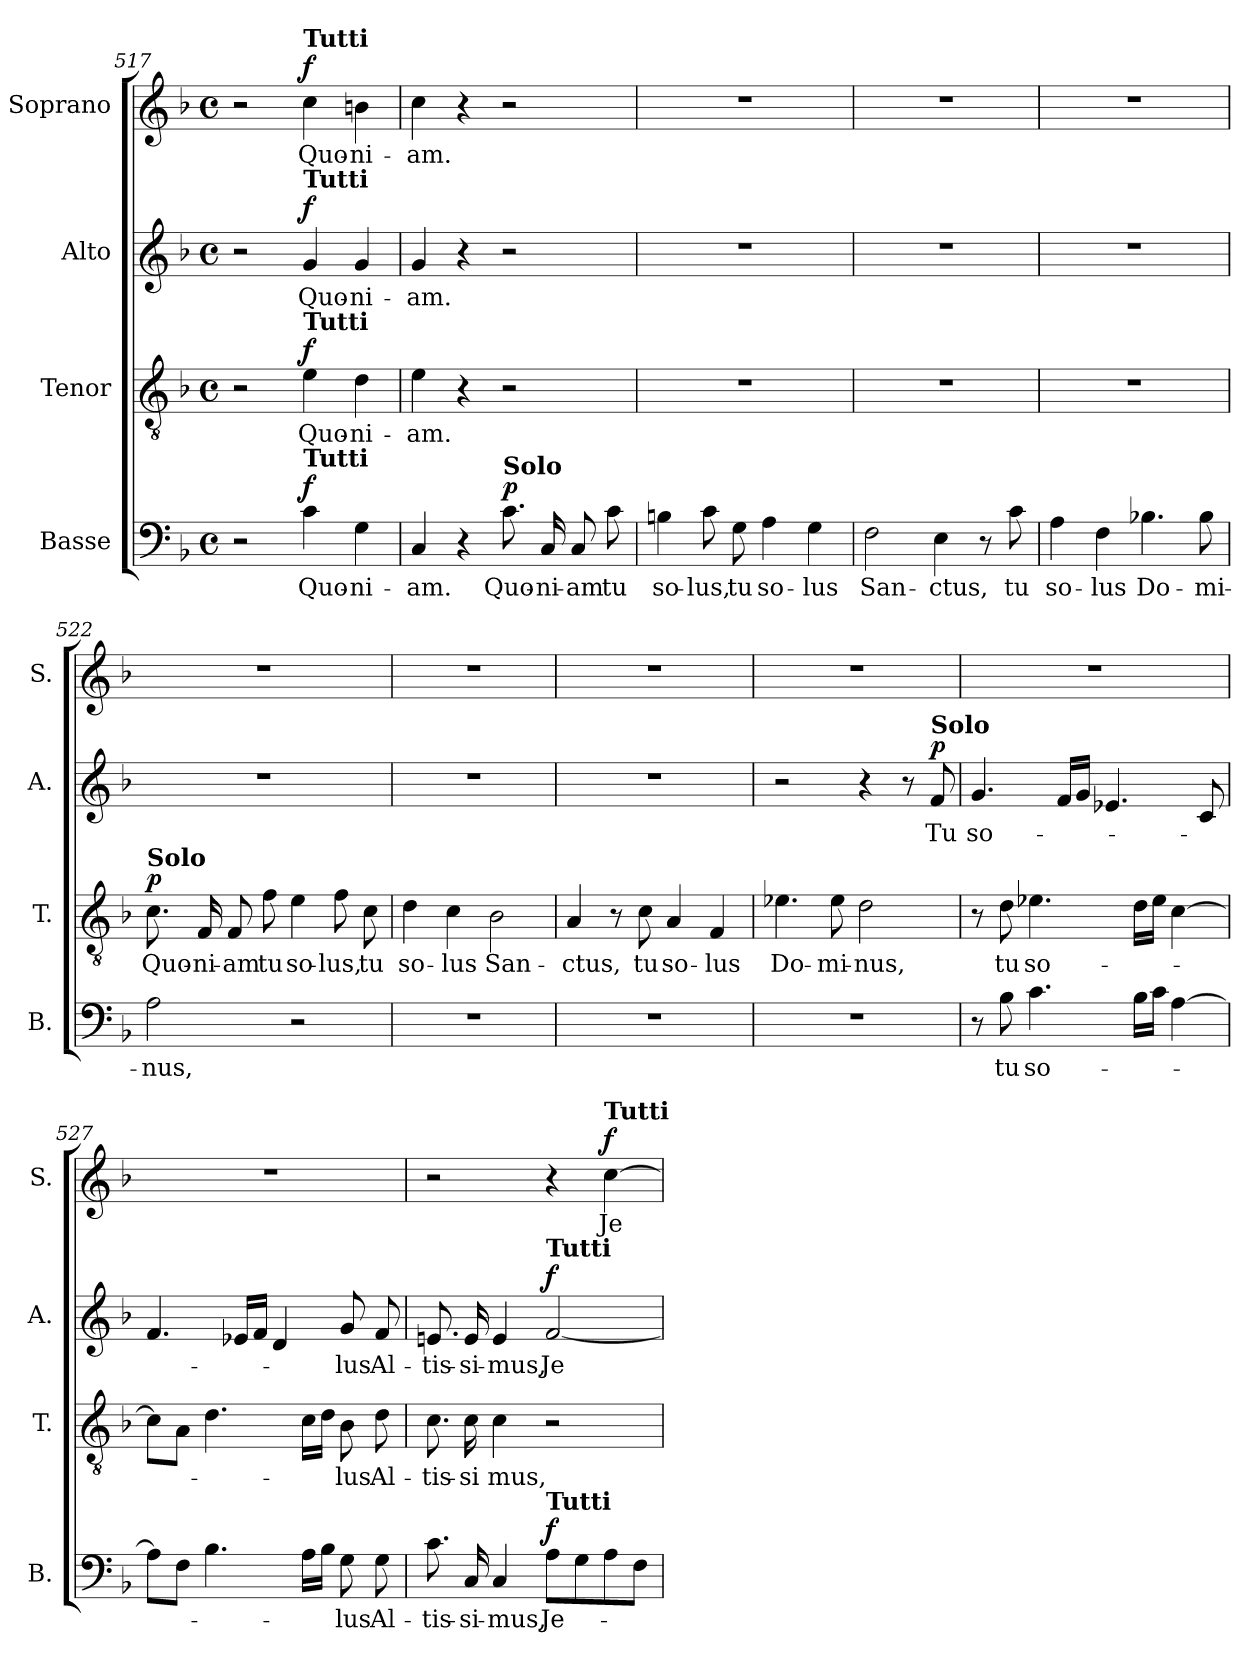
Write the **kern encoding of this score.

**kern	**text	**dynam	**kern	**text	**dynam	**kern	**text	**dynam	**kern	**text	**dynam
*part4	*part4	*part4	*part3	*part3	*part3	*part2	*part2	*part2	*part1	*part1	*part1
*staff4	*staff4	*staff4	*staff3	*staff3	*staff3	*staff2	*staff2	*staff2	*staff1	*staff1	*staff1
*I"Basse	*	*	*I"Tenor	*	*	*I"Alto	*	*	*I"Soprano	*	*
*I'B.	*	*	*I'T.	*	*	*I'A.	*	*	*I'S.	*	*
*clefF4	*	*	*clefGv2	*	*	*clefG2	*	*	*clefG2	*	*
*k[b-]	*	*	*k[b-]	*	*	*k[b-]	*	*	*k[b-]	*	*
*M4/4	*	*	*M4/4	*	*	*M4/4	*	*	*M4/4	*	*
*met(c)	*	*	*met(c)	*	*	*met(c)	*	*	*met(c)	*	*
=517	=517	=517	=517	=517	=517	=517	=517	=517	=517	=517	=517
2r	.	.	2r	.	.	2r	.	.	2r	.	.
!	!	!	!	!	!	!	!	!	!LO:TX:a:B:t=Tutti	!	!
!	!	!	!	!	!	!LO:TX:a:B:t=Tutti	!	!	!	!	!
!	!	!	!LO:TX:a:B:t=Tutti	!	!	!	!	!	!	!	!
!LO:TX:a:B:t=Tutti	!	!	!	!	!	!	!	!	!	!	!
!	!LO:LY:b	!LO:DY:a	!	!LO:LY:b	!LO:DY:a	!	!LO:LY:b	!LO:DY:a	!	!LO:LY:b	!LO:DY:a
4c\	Quo-	f	4e\	Quo-	f	4g/	Quo-	f	4cc\	Quo-	f
!	!LO:LY:b	!	!	!LO:LY:b	!	!	!LO:LY:b	!	!	!LO:LY:b	!
4G\	-ni-	.	4d\	-ni-	.	4g/	-ni-	.	4bn\	-ni-	.
=518	=518	=518	=518	=518	=518	=518	=518	=518	=518	=518	=518
!	!LO:LY:b	!	!	!LO:LY:b	!	!	!LO:LY:b	!	!	!LO:LY:b	!
4C/	-am.	.	4e\	-am.	.	4g/	-am.	.	4cc\	-am.	.
4r	.	.	4r	.	.	4r	.	.	4r	.	.
!LO:TX:a:B:t=Solo	!	!	!	!	!	!	!	!	!	!	!
!	!LO:LY:b	!LO:DY:a	!	!	!	!	!	!	!	!	!
8.c\	Quo-	p	2r	.	.	2r	.	.	2r	.	.
!	!LO:LY:b	!	!	!	!	!	!	!	!	!	!
16C/	-ni-	.	.	.	.	.	.	.	.	.	.
!	!LO:LY:b	!	!	!	!	!	!	!	!	!	!
8C/	-am	.	.	.	.	.	.	.	.	.	.
!	!LO:LY:b	!	!	!	!	!	!	!	!	!	!
8c\	tu	.	.	.	.	.	.	.	.	.	.
=519	=519	=519	=519	=519	=519	=519	=519	=519	=519	=519	=519
!	!LO:LY:b	!	!	!	!	!	!	!	!	!	!
4Bn\	so-	.	1r	.	.	1r	.	.	1r	.	.
!	!LO:LY:b	!	!	!	!	!	!	!	!	!	!
8c\	-lus,	.	.	.	.	.	.	.	.	.	.
!	!LO:LY:b	!	!	!	!	!	!	!	!	!	!
8G\	tu	.	.	.	.	.	.	.	.	.	.
!	!LO:LY:b	!	!	!	!	!	!	!	!	!	!
4A\	so-	.	.	.	.	.	.	.	.	.	.
!	!LO:LY:b	!	!	!	!	!	!	!	!	!	!
4G\	-lus	.	.	.	.	.	.	.	.	.	.
!!LO:LB:g=z
=520	=520	=520	=520	=520	=520	=520	=520	=520	=520	=520	=520
!	!LO:LY:b	!	!	!	!	!	!	!	!	!	!
2F\	San-	.	1r	.	.	1r	.	.	1r	.	.
!	!LO:LY:b	!	!	!	!	!	!	!	!	!	!
4E\	-ctus,	.	.	.	.	.	.	.	.	.	.
8r	.	.	.	.	.	.	.	.	.	.	.
!	!LO:LY:b	!	!	!	!	!	!	!	!	!	!
8c\	tu	.	.	.	.	.	.	.	.	.	.
=521	=521	=521	=521	=521	=521	=521	=521	=521	=521	=521	=521
!	!LO:LY:b	!	!	!	!	!	!	!	!	!	!
4A\	so-	.	1r	.	.	1r	.	.	1r	.	.
!	!LO:LY:b	!	!	!	!	!	!	!	!	!	!
4F\	-lus	.	.	.	.	.	.	.	.	.	.
!	!LO:LY:b	!	!	!	!	!	!	!	!	!	!
4.B-X\	Do-	.	.	.	.	.	.	.	.	.	.
!	!LO:LY:b	!	!	!	!	!	!	!	!	!	!
8B-\	-mi-	.	.	.	.	.	.	.	.	.	.
=522	=522	=522	=522	=522	=522	=522	=522	=522	=522	=522	=522
!	!	!	!LO:TX:a:B:t=Solo	!	!	!	!	!	!	!	!
!	!LO:LY:b	!	!	!LO:LY:b	!LO:DY:a	!	!	!	!	!	!
2A\	-nus,	.	8.c\	Quo-	p	1r	.	.	1r	.	.
!	!	!	!	!LO:LY:b	!	!	!	!	!	!	!
.	.	.	16F/	-ni-	.	.	.	.	.	.	.
!	!	!	!	!LO:LY:b	!	!	!	!	!	!	!
.	.	.	8F/	-am	.	.	.	.	.	.	.
!	!	!	!	!LO:LY:b	!	!	!	!	!	!	!
.	.	.	8f\	tu	.	.	.	.	.	.	.
!	!	!	!	!LO:LY:b	!	!	!	!	!	!	!
2r	.	.	4e\	so-	.	.	.	.	.	.	.
!	!	!	!	!LO:LY:b	!	!	!	!	!	!	!
.	.	.	8f\	-lus,	.	.	.	.	.	.	.
!	!	!	!	!LO:LY:b	!	!	!	!	!	!	!
.	.	.	8c\	tu	.	.	.	.	.	.	.
=523	=523	=523	=523	=523	=523	=523	=523	=523	=523	=523	=523
!	!	!	!	!LO:LY:b	!	!	!	!	!	!	!
1r	.	.	4d\	so-	.	1r	.	.	1r	.	.
!	!	!	!	!LO:LY:b	!	!	!	!	!	!	!
.	.	.	4c\	-lus	.	.	.	.	.	.	.
!	!	!	!	!LO:LY:b	!	!	!	!	!	!	!
.	.	.	2B-\	San-	.	.	.	.	.	.	.
=524	=524	=524	=524	=524	=524	=524	=524	=524	=524	=524	=524
!	!	!	!	!LO:LY:b	!	!	!	!	!	!	!
1r	.	.	4A/	-ctus,	.	1r	.	.	1r	.	.
.	.	.	8r	.	.	.	.	.	.	.	.
!	!	!	!	!LO:LY:b	!	!	!	!	!	!	!
.	.	.	8c\	tu	.	.	.	.	.	.	.
!	!	!	!	!LO:LY:b	!	!	!	!	!	!	!
.	.	.	4A/	so-	.	.	.	.	.	.	.
!	!	!	!	!LO:LY:b	!	!	!	!	!	!	!
.	.	.	4F/	-lus	.	.	.	.	.	.	.
!!LO:LB:g=z
=525	=525	=525	=525	=525	=525	=525	=525	=525	=525	=525	=525
!	!	!	!	!LO:LY:b	!	!	!	!	!	!	!
1r	.	.	4.e-X\	Do-	.	2r	.	.	1r	.	.
!	!	!	!	!LO:LY:b	!	!	!	!	!	!	!
.	.	.	8e-\	-mi-	.	.	.	.	.	.	.
!	!	!	!	!LO:LY:b	!	!	!	!	!	!	!
.	.	.	2d\	-nus,	.	4r	.	.	.	.	.
.	.	.	.	.	.	8r	.	.	.	.	.
!	!	!	!	!	!	!LO:TX:a:B:t=Solo	!	!	!	!	!
!	!	!	!	!	!	!	!LO:LY:b	!LO:DY:a	!	!	!
.	.	.	.	.	.	8f/	Tu	p	.	.	.
=526	=526	=526	=526	=526	=526	=526	=526	=526	=526	=526	=526
!	!	!	!	!	!	!	!LO:LY:b	!	!	!	!
8r	.	.	8r	.	.	4.g/	so-	.	1r	.	.
!	!LO:LY:b	!	!	!LO:LY:b	!	!	!	!	!	!	!
8B-\	tu	.	8d\	tu	.	.	.	.	.	.	.
!	!LO:LY:b	!	!	!LO:LY:b	!	!	!	!	!	!	!
4.c\	so-	.	4.e-X\	so-	.	.	.	.	.	.	.
.	.	.	.	.	.	16f/LL	.	.	.	.	.
.	.	.	.	.	.	16g/JJ	.	.	.	.	.
.	.	.	.	.	.	4.e-X/	.	.	.	.	.
16B-\LL	.	.	16d\LL	.	.	.	.	.	.	.	.
16c\JJ	.	.	16e-\JJ	.	.	.	.	.	.	.	.
[>4A\	.	.	[>4c\	.	.	.	.	.	.	.	.
.	.	.	.	.	.	8c/	.	.	.	.	.
=527	=527	=527	=527	=527	=527	=527	=527	=527	=527	=527	=527
8A\L]	.	.	8c\L]	.	.	4.f/	.	.	1r	.	.
8F\J	.	.	8A\J	.	.	.	.	.	.	.	.
4.B-\	.	.	4.d\	.	.	.	.	.	.	.	.
.	.	.	.	.	.	16e-X/LL	.	.	.	.	.
.	.	.	.	.	.	16f/JJ	.	.	.	.	.
.	.	.	.	.	.	4d/	.	.	.	.	.
16A\LL	.	.	16c\LL	.	.	.	.	.	.	.	.
16B-\JJ	.	.	16d\JJ	.	.	.	.	.	.	.	.
!	!LO:LY:b	!	!	!LO:LY:b	!	!	!LO:LY:b	!	!	!	!
8G\	-lus	.	8B-\	-lus	.	8g/	-lus	.	.	.	.
!	!LO:LY:b	!	!	!LO:LY:b	!	!	!LO:LY:b	!	!	!	!
8G\	Al-	.	8d\	Al-	.	8f/	Al-	.	.	.	.
=528	=528	=528	=528	=528	=528	=528	=528	=528	=528	=528	=528
!	!LO:LY:b	!	!	!LO:LY:b	!	!	!LO:LY:b	!	!	!	!
8.c\	-tis-	.	8.c\	-tis-	.	8.en/	-tis-	.	2r	.	.
!	!LO:LY:b	!	!	!LO:LY:b	!	!	!LO:LY:b	!	!	!	!
16C/	-si-	.	16c\	-si	.	16e/	-si-	.	.	.	.
!	!LO:LY:b	!	!	!LO:LY:b	!	!	!LO:LY:b	!	!	!	!
4C/	-mus,	.	4c\	mus,	.	4e/	-mus,	.	.	.	.
!	!	!	!	!	!	!LO:TX:a:B:t=Tutti	!	!	!	!	!
!LO:TX:a:B:t=Tutti	!	!	!	!	!	!	!	!	!	!	!
!	!LO:LY:b	!LO:DY:a	!	!	!	!	!LO:LY:b	!LO:DY:a	!	!	!
8A\L	Je-	f	2r	.	.	[2f/	Je	f	4r	.	.
8G\	.	.	.	.	.	.	.	.	.	.	.
!	!	!	!	!	!	!	!	!	!LO:TX:a:B:t=Tutti	!	!
!	!	!	!	!	!	!	!	!	!	!LO:LY:b	!LO:DY:a
8A\	.	.	.	.	.	.	.	.	[4cc\	Je-	f
8F\J	.	.	.	.	.	.	.	.	.	.	.
=	=	=	=	=	=	=	=	=	=	=	=
*-	*-	*-	*-	*-	*-	*-	*-	*-	*-	*-	*-
